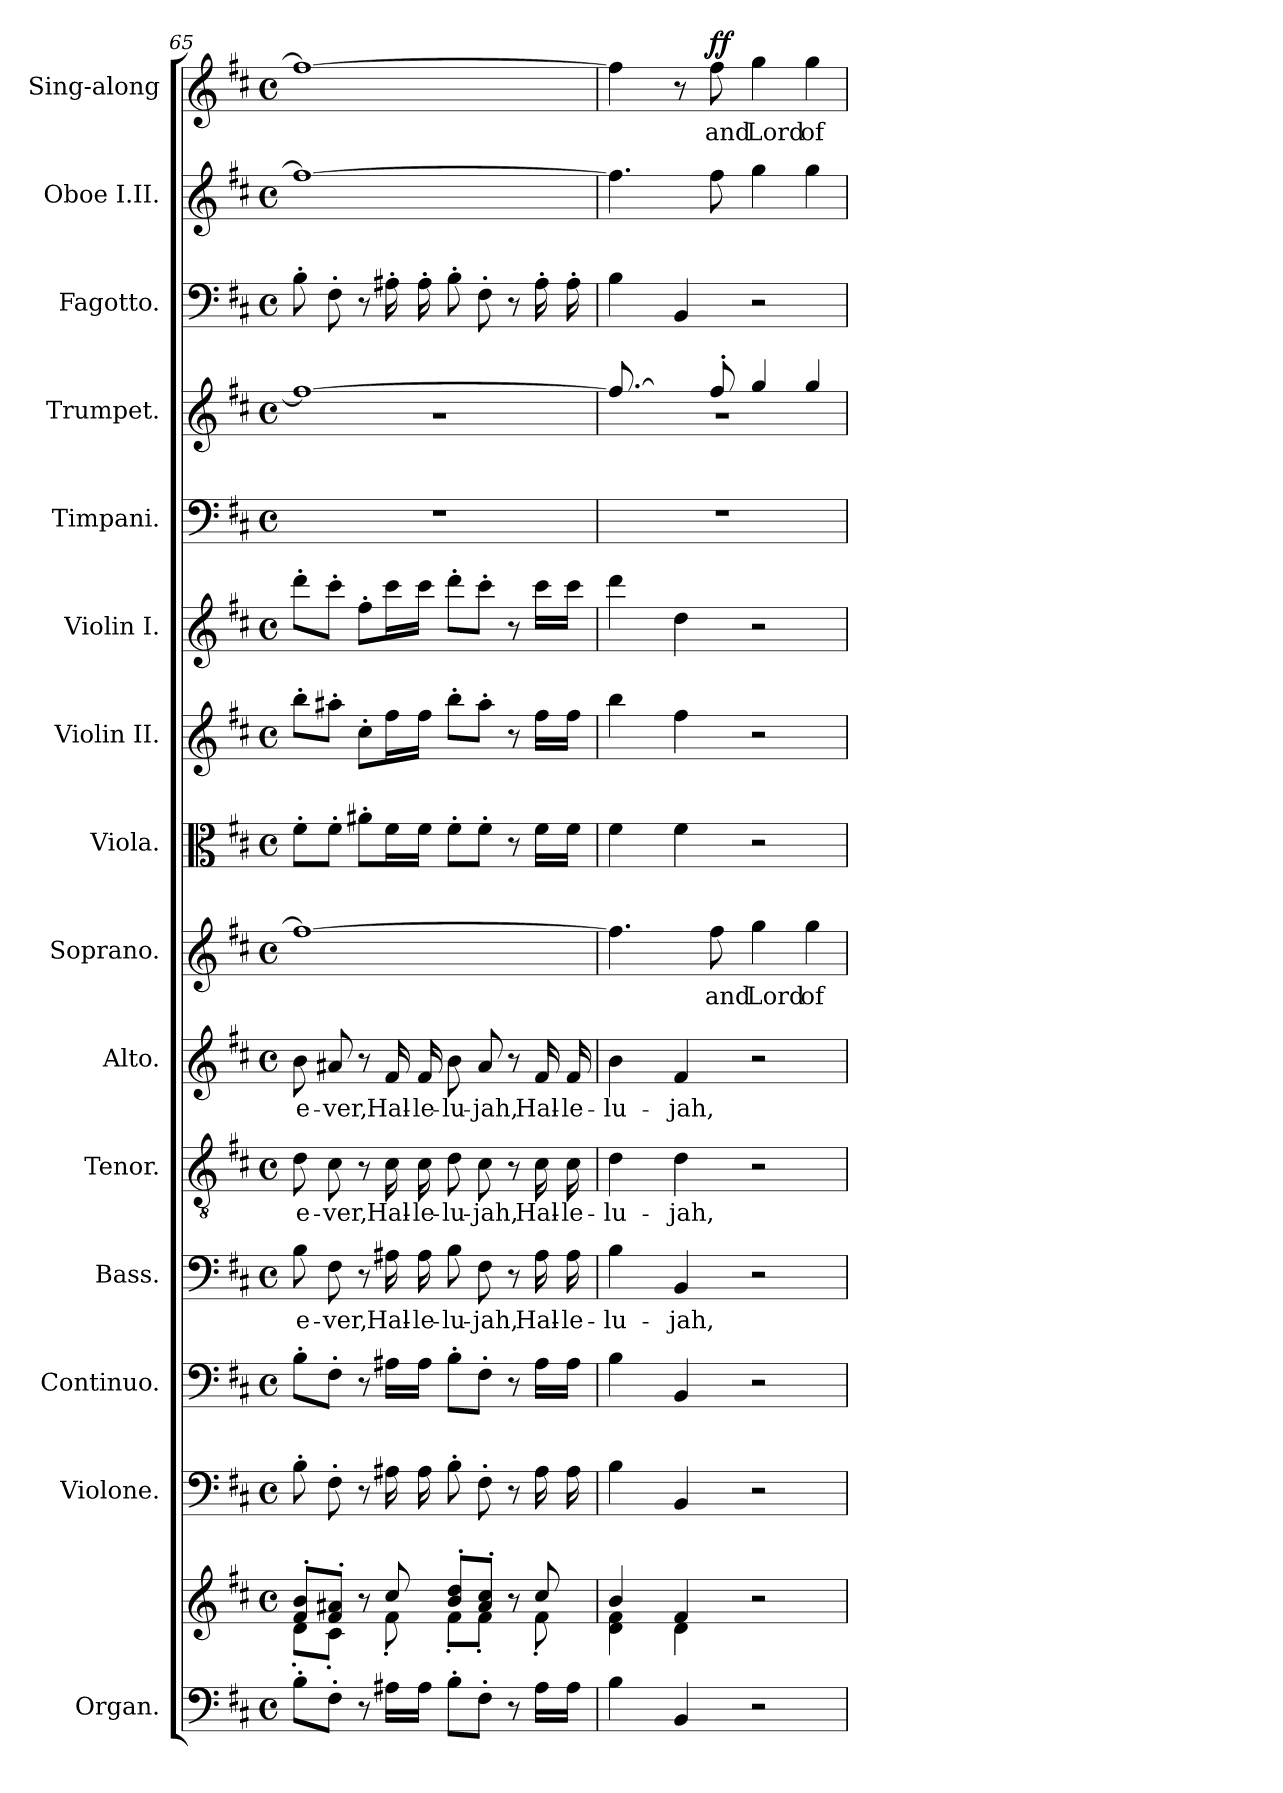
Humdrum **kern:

**kern	**kern	**kern	**kern	**kern	**text	**kern	**text	**kern	**text	**kern	**text	**kern	**kern	**kern	**kern	**kern	**kern	**kern	**kern	**text	**dynam
*part15	*part15	*part14	*part13	*part12	*part12	*part11	*part11	*part10	*part10	*part9	*part9	*part8	*part7	*part6	*part5	*part4	*part3	*part2	*part1	*part1	*part1
*staff16	*staff15	*staff14	*staff13	*staff12	*staff12	*staff11	*staff11	*staff10	*staff10	*staff9	*staff9	*staff8	*staff7	*staff6	*staff5	*staff4	*staff3	*staff2	*staff1	*staff1	*staff1
*I"Organ.	*	*I"Violone.	*I"Continuo.	*I"Bass.	*	*I"Tenor.	*	*I"Alto.	*	*I"Soprano.	*	*I"Viola.	*I"Violin II.	*I"Violin I.	*I"Timpani.	*I"Trumpet.	*I"Fagotto.	*I"Oboe I.II.	*I"Sing-along	*	*
*	*	*	*	*	*	*	*	*	*	*	*	*	*	*	*I'Timp	*I'Tpt	*	*I'Ob	*	*	*
!!LO:PB:g=z
*clefF4	*clefG2	*clefF4	*clefF4	*clefF4	*	*clefGv2	*	*clefG2	*	*clefG2	*	*clefC3	*clefG2	*clefG2	*clefF4	*clefG2	*clefF4	*clefG2	*clefG2	*	*
*	*	*ITrd7c12	*	*	*	*	*	*	*	*	*	*	*	*	*	*	*	*	*	*	*
*k[f#c#]	*k[f#c#]	*k[f#c#]	*k[f#c#]	*k[f#c#]	*	*k[f#c#]	*	*k[f#c#]	*	*k[f#c#]	*	*k[f#c#]	*k[f#c#]	*k[f#c#]	*k[f#c#]	*k[f#c#]	*k[f#c#]	*k[f#c#]	*k[f#c#]	*	*
*M4/4	*M4/4	*M4/4	*M4/4	*M4/4	*	*M4/4	*	*M4/4	*	*M4/4	*	*M4/4	*M4/4	*M4/4	*M4/4	*M4/4	*M4/4	*M4/4	*M4/4	*	*
*met(c)	*met(c)	*met(c)	*met(c)	*met(c)	*	*met(c)	*	*met(c)	*	*met(c)	*	*met(c)	*met(c)	*met(c)	*met(c)	*met(c)	*met(c)	*met(c)	*met(c)	*	*
=65	=65	=65	=65	=65	=65	=65	=65	=65	=65	=65	=65	=65	=65	=65	=65	=65	=65	=65	=65	=65	=65
*	*^	*	*	*	*	*	*	*	*	*	*	*	*	*	*	*	*	*	*	*	*
!	!	!	!	!	!	!LO:LY:b	!	!LO:LY:b	!	!LO:LY:b	!	!	!	!	!	!	!	!	!	!	!	!
*	*	*	*	*	*	*	*	*	*	*	*	*	*	*	*	*	*^	*	*	*	*	*
8B'\L	8f#!/' 8b!/'L	8d'!\L	8BB'\	8B'\L	8B\	e-	8d\	e-	8b\	e-	1ff#_	.	8f#'\L	8bb'\L	8ddd'\L	1r	1ff#_	1r	8B'\	1ff#_	1ff#_	.	.
!	!	!	!	!	!	!LO:LY:b	!	!LO:LY:b	!	!LO:LY:b	!	!	!	!	!	!	!	!	!	!	!	!	!
8F#'\J	8f#!/' 8a#X!/'J	8c#'!\J	8FF#'\	8F#'\J	8F#\	-ver,	8c#\	-ver,	8a#X/	-ver,	.	.	8f#'\J	8aa#X'\J	8ccc#'\J	.	.	.	8F#'\	.	.	.	.
8r	8r	8ryy	8r	8r	8r	.	8r	.	8r	.	.	.	8a#X'\L	8cc#'\L	8ff#'\L	.	.	.	8r	.	.	.	.
!	!	!	!	!	!	!LO:LY:b	!	!LO:LY:b	!	!LO:LY:b	!	!	!	!	!	!	!	!	!	!	!	!	!
16A#X\LL	8cc#!/	8f#'!\	16AA#X\	16A#X\LL	16A#X\	Hal-	16c#\	Hal-	16f#/	Hal-	.	.	16f#\L	16ff#\L	16ccc#\L	.	.	.	16A#X'\	.	.	.	.
!	!	!	!	!	!	!LO:LY:b	!	!LO:LY:b	!	!LO:LY:b	!	!	!	!	!	!	!	!	!	!	!	!	!
16A#\JJ	.	.	16AA#\	16A#\JJ	16A#\	-le-	16c#\	-le-	16f#/	-le-	.	.	16f#\JJ	16ff#\JJ	16ccc#\JJ	.	.	.	16A#'\	.	.	.	.
!	!	!	!	!	!	!LO:LY:b	!	!LO:LY:b	!	!LO:LY:b	!	!	!	!	!	!	!	!	!	!	!	!	!
8B'\L	8b!/' 8dd!/'L	8f#'!\L	8BB'\	8B'\L	8B\	-lu-	8d\	-lu-	8b\	-lu-	.	.	8f#'\L	8bb'\L	8ddd'\L	.	.	.	8B'\	.	.	.	.
!	!	!	!	!	!	!LO:LY:b	!	!LO:LY:b	!	!LO:LY:b	!	!	!	!	!	!	!	!	!	!	!	!	!
8F#'\J	8a#!/' 8cc#!/'J	8f#'!\J	8FF#'\	8F#'\J	8F#\	-jah,	8c#\	-jah,	8a#/	-jah,	.	.	8f#'\J	8aa#'\J	8ccc#'\J	.	.	.	8F#'\	.	.	.	.
8r	8r	8ryy	8r	8r	8r	.	8r	.	8r	.	.	.	8r	8r	8r	.	.	.	8r	.	.	.	.
!	!	!	!	!	!	!LO:LY:b	!	!LO:LY:b	!	!LO:LY:b	!	!	!	!	!	!	!	!	!	!	!	!	!
16A#\LL	8cc#!/	8f#'!\	16AA#\	16A#\LL	16A#\	Hal-	16c#\	Hal-	16f#/	Hal-	.	.	16f#\LL	16ff#\LL	16ccc#\LL	.	.	.	16A#'\	.	.	.	.
!	!	!	!	!	!	!LO:LY:b	!	!LO:LY:b	!	!LO:LY:b	!	!	!	!	!	!	!	!	!	!	!	!	!
16A#\JJ	.	.	16AA#\	16A#\JJ	16A#\	-le-	16c#\	-le-	16f#/	-le-	.	.	16f#\JJ	16ff#\JJ	16ccc#\JJ	.	.	.	16A#'\	.	.	.	.
=66	=66	=66	=66	=66	=66	=66	=66	=66	=66	=66	=66	=66	=66	=66	=66	=66	=66	=66	=66	=66	=66	=66	=66
!	!	!	!	!	!	!LO:LY:b	!	!LO:LY:b	!	!LO:LY:b	!	!	!	!	!	!	!	!	!	!	!	!	!
4B\	4b!/	4d!\ 4f#!\	4BB\	4B\	4B\	-lu-	4d\	-lu-	4b\	-lu-	4.ff#\]	.	4f#\	4bb\	4ddd\	1r	8.ff#/_	1r	4B\	4.ff#\]	4ff#\]	.	.
.	.	.	.	.	.	.	.	.	.	.	.	.	.	.	.	.	8ff#/yy]	.	.	.	.	.	.
!	!	!	!	!	!	!LO:LY:b	!	!LO:LY:b	!	!LO:LY:b	!	!	!	!	!	!	!	!	!	!	!	!	!
4BB/	4f#!/	4d!\	4BBB/	4BB/	4BB/	-jah,	4d\	-jah,	4f#/	-jah,	.	.	4f#\	4ff#\	4dd\	.	.	.	4BB/	.	8r	.	.
.	.	.	.	.	.	.	.	.	.	.	.	.	.	.	.	.	16ryy	.	.	.	.	.	.
!	!	!	!	!	!	!	!	!	!	!	!	!LO:LY:b	!	!	!	!	!	!	!	!	!	!LO:LY:b	!LO:DY:a
.	.	.	.	.	.	.	.	.	.	.	8ff#\	and	.	.	.	.	8ff#'/	.	.	8ff#\	8ff#\	and	ff
!	!	!	!	!	!	!	!	!	!	!	!	!LO:LY:b	!	!	!	!	!	!	!	!	!	!LO:LY:b	!
2r	2r	2ryy	2r	2r	2r	.	2r	.	2r	.	4gg\	Lord	2r	2r	2r	.	4gg/	.	2r	4gg\	4gg\	Lord	.
!	!	!	!	!	!	!	!	!	!	!	!	!LO:LY:b	!	!	!	!	!	!	!	!	!	!LO:LY:b	!
.	.	.	.	.	.	.	.	.	.	.	4gg\	of	.	.	.	.	4gg/	.	.	4gg\	4gg\	of	.
*	*v	*v	*	*	*	*	*	*	*	*	*	*	*	*	*	*	*v	*v	*	*	*	*	*
=	=	=	=	=	=	=	=	=	=	=	=	=	=	=	=	=	=	=	=	=	=
*-	*-	*-	*-	*-	*-	*-	*-	*-	*-	*-	*-	*-	*-	*-	*-	*-	*-	*-	*-	*-	*-
